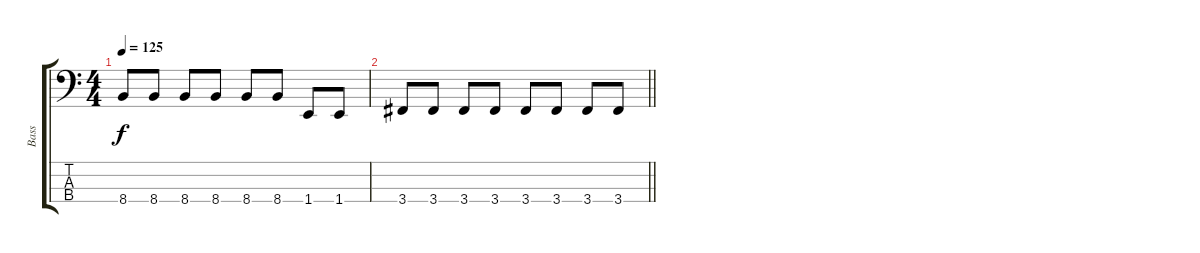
\track ("Bass" "Bass") {instrument electricbassfinger}
\staff {score tabs}
\tuning (Gb2 Db2 Ab1 Eb1) {hide}
\ts (4 4)
\tempo 125
\clef f4
\ks c
8.4.8{dy f} 8.4.8 8.4.8 8.4.8 8.4.8 8.4.8 1.4.8 1.4.8 |
\barLineRight lightlight
3.4.8 3.4.8 3.4.8 3.4.8 3.4.8 3.4.8 3.4.8 3.4.8
